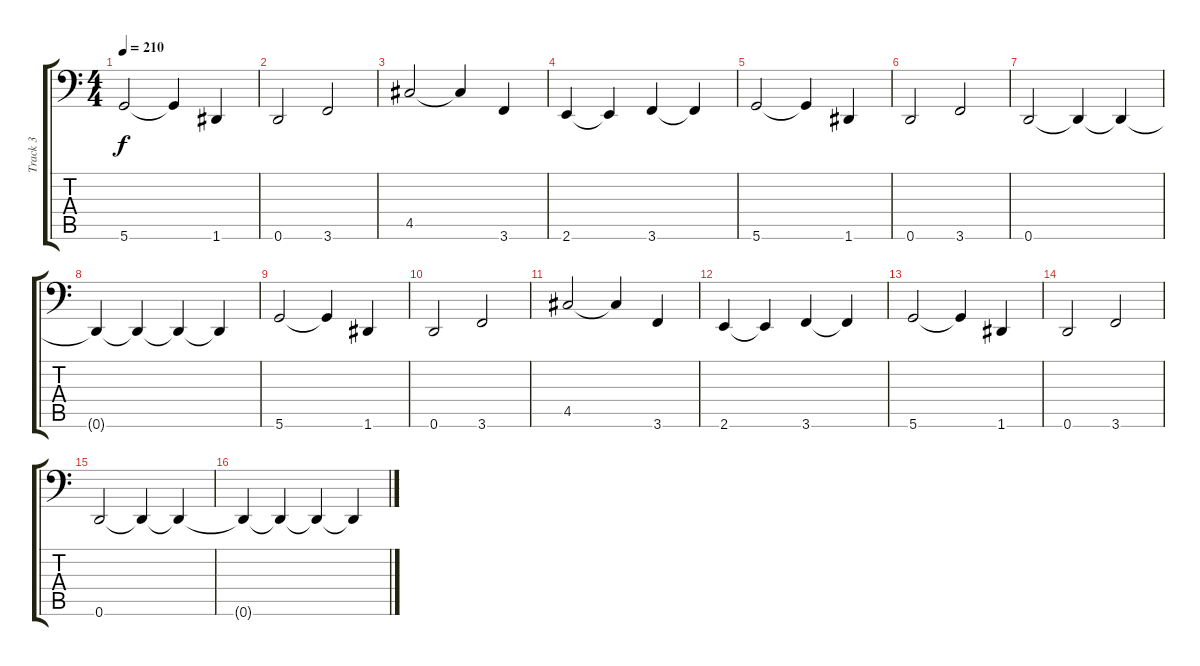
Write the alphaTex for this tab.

\track ("Track 3" "Track 3") {instrument slapbass1}
\staff {score tabs}
\tuning (E3 B2 G2 D2 A1 D1) {hide}
\ts (4 4)
\tempo 210
\clef f4
\ks c
5.6.2{dy f instrument slapbass1} 5.6{t}.4 1.6.4 |
0.6.2 3.6.2 |
4.5.2 4.5{t}.4 3.6.4 |
2.6.4 2.6{t}.4 3.6.4 3.6{t}.4 |
5.6.2 5.6{t}.4 1.6.4 |
0.6.2 3.6.2 |
0.6.2 0.6{t}.4 0.6{t}.4 |
0.6{t}.4 0.6{t}.4 0.6{t}.4 0.6{t}.4 |
5.6.2 5.6{t}.4 1.6.4 |
0.6.2 3.6.2 |
4.5.2 4.5{t}.4 3.6.4 |
2.6.4 2.6{t}.4 3.6.4 3.6{t}.4 |
5.6.2 5.6{t}.4 1.6.4 |
0.6.2 3.6.2 |
0.6.2 0.6{t}.4 0.6{t}.4 |
0.6{t}.4 0.6{t}.4 0.6{t}.4 0.6{t}.4
